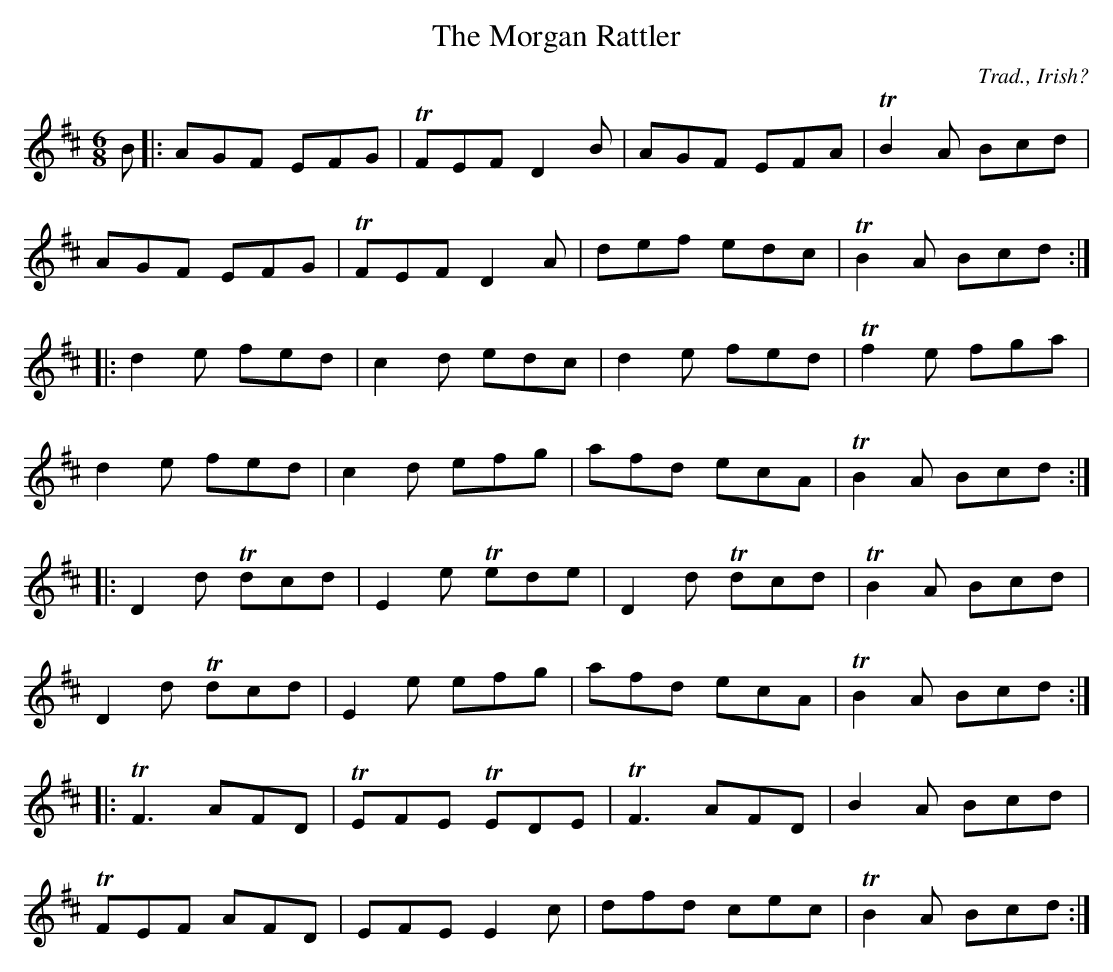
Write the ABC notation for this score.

X:1
T:The Morgan Rattler
C:Trad., Irish?
L:1/8
M:6/8
K:D
B|: AGF  EFG|TFEF  D2B| AGF  EFA|TB2A Bcd |
    AGF  EFG|TFEF  D2A| def  edc|TB2A Bcd:|
 |: d2e  fed| c2d  edc| d2e  fed|Tf2e fga |
    d2e  fed| c2d  efg| afd  ecA|TB2A Bcd:|
 |: D2d Tdcd| E2e Tede| D2d Tdcd|TB2A Bcd |
    D2d Tdcd| E2e  efg| afd  ecA|TB2A Bcd:|
 |:TF3   AFD|TEFE TEDE|TF3   AFD| B2A Bcd |
   TFEF  AFD| EFE  E2c| dfd  cec|TB2A Bcd:|
